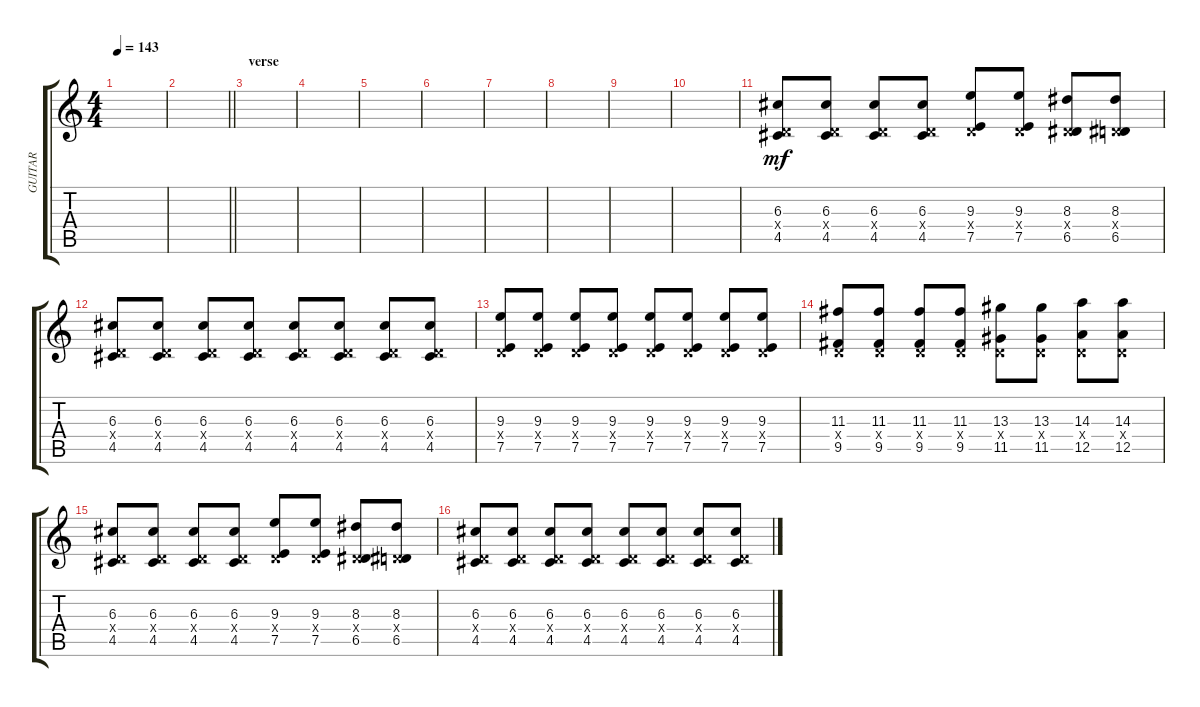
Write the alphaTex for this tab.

\track ("GUITAR" "GUITAR") {instrument distortionguitar}
\staff {score tabs}
\tuning (E4 B3 G3 D3 A2 E2) {hide}
\ts (4 4)
\tempo 143
\clef g2
\ks c
|
\barLineRight lightlight
|
\section ("" "verse")
|
|
|
|
|
|
|
|
(6.3 0.4{x} 4.5).8{dy mf} (6.3 0.4{x} 4.5).8 (6.3 0.4{x} 4.5).8 (6.3 0.4{x} 4.5).8 (9.3 0.4{x} 7.5).8 (9.3 0.4{x} 7.5).8 (8.3 0.4{x} 6.5).8 (8.3 0.4{x} 6.5).8 |
(6.3 0.4{x} 4.5).8 (6.3 0.4{x} 4.5).8 (6.3 0.4{x} 4.5).8 (6.3 0.4{x} 4.5).8 (6.3 0.4{x} 4.5).8 (6.3 0.4{x} 4.5).8 (6.3 0.4{x} 4.5).8 (6.3 0.4{x} 4.5).8 |
(9.3 0.4{x} 7.5).8 (9.3 0.4{x} 7.5).8 (9.3 0.4{x} 7.5).8 (9.3 0.4{x} 7.5).8 (9.3 0.4{x} 7.5).8 (9.3 0.4{x} 7.5).8 (9.3 0.4{x} 7.5).8 (9.3 0.4{x} 7.5).8 |
(11.3 0.4{x} 9.5).8 (11.3 0.4{x} 9.5).8 (11.3 0.4{x} 9.5).8 (11.3 0.4{x} 9.5).8 (13.3 0.4{x} 11.5).8 (13.3 0.4{x} 11.5).8 (14.3 0.4{x} 12.5).8 (14.3 0.4{x} 12.5).8 |
(6.3 0.4{x} 4.5).8 (6.3 0.4{x} 4.5).8 (6.3 0.4{x} 4.5).8 (6.3 0.4{x} 4.5).8 (9.3 0.4{x} 7.5).8 (9.3 0.4{x} 7.5).8 (8.3 0.4{x} 6.5).8 (8.3 0.4{x} 6.5).8 |
(6.3 0.4{x} 4.5).8 (6.3 0.4{x} 4.5).8 (6.3 0.4{x} 4.5).8 (6.3 0.4{x} 4.5).8 (6.3 0.4{x} 4.5).8 (6.3 0.4{x} 4.5).8 (6.3 0.4{x} 4.5).8 (6.3 0.4{x} 4.5).8
